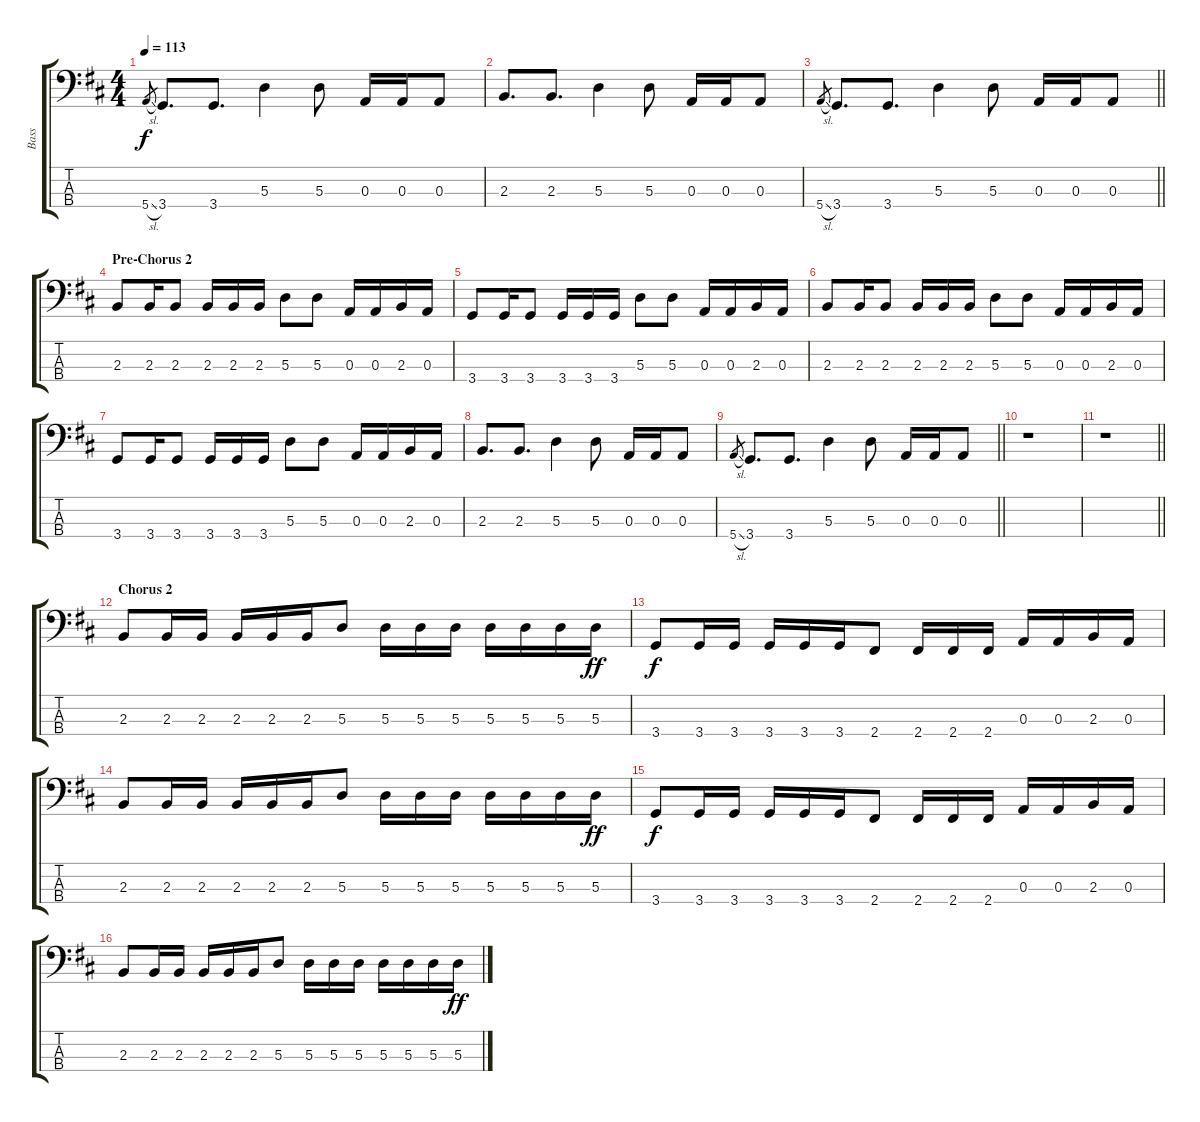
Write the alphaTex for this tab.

\track ("Bass" "Bass") {instrument electricbassfinger}
\staff {score tabs}
\tuning (G2 D2 A1 E1) {hide}
\ts (4 4)
\tempo 113
\clef f4
\ks d
5.4{sl}.8{gr dy f} 3.4.8{d} 3.4.8{d} 5.3.4 5.3.8 0.3.16 0.3.16 0.3.8 |
2.3.8{d} 2.3.8{d} 5.3.4 5.3.8 0.3.16 0.3.16 0.3.8 |
\barLineRight lightlight
5.4{sl}.8{gr} 3.4.8{d} 3.4.8{d} 5.3.4 5.3.8 0.3.16 0.3.16 0.3.8 |
\section ("" "Pre-Chorus 2")
2.3.8 2.3.16 2.3.8 2.3.16 2.3.16 2.3.16 5.3.8 5.3.8 0.3.16 0.3.16 2.3.16 0.3.16 |
3.4.8 3.4.16 3.4.8 3.4.16 3.4.16 3.4.16 5.3.8 5.3.8 0.3.16 0.3.16 2.3.16 0.3.16 |
2.3.8 2.3.16 2.3.8 2.3.16 2.3.16 2.3.16 5.3.8 5.3.8 0.3.16 0.3.16 2.3.16 0.3.16 |
3.4.8 3.4.16 3.4.8 3.4.16 3.4.16 3.4.16 5.3.8 5.3.8 0.3.16 0.3.16 2.3.16 0.3.16 |
2.3.8{d} 2.3.8{d} 5.3.4 5.3.8 0.3.16 0.3.16 0.3.8 |
\barLineRight lightlight
5.4{sl}.8{gr} 3.4.8{d} 3.4.8{d} 5.3.4 5.3.8 0.3.16 0.3.16 0.3.8 |
r.1 |
\barLineRight lightlight
r.1 |
\section ("" "Chorus 2")
2.3.8 2.3.16 2.3.16 2.3.16 2.3.16 2.3.16 5.3.8 5.3.16 5.3.16 5.3.16 5.3.16 5.3.16 5.3.16 5.3.16{dy ff} |
3.4.8{dy f} 3.4.16 3.4.16 3.4.16 3.4.16 3.4.16 2.4.8 2.4.16 2.4.16 2.4.16 0.3.16 0.3.16 2.3.16 0.3.16 |
2.3.8 2.3.16 2.3.16 2.3.16 2.3.16 2.3.16 5.3.8 5.3.16 5.3.16 5.3.16 5.3.16 5.3.16 5.3.16 5.3.16{dy ff} |
3.4.8{dy f} 3.4.16 3.4.16 3.4.16 3.4.16 3.4.16 2.4.8 2.4.16 2.4.16 2.4.16 0.3.16 0.3.16 2.3.16 0.3.16 |
2.3.8 2.3.16 2.3.16 2.3.16 2.3.16 2.3.16 5.3.8 5.3.16 5.3.16 5.3.16 5.3.16 5.3.16 5.3.16 5.3.16{dy ff}
